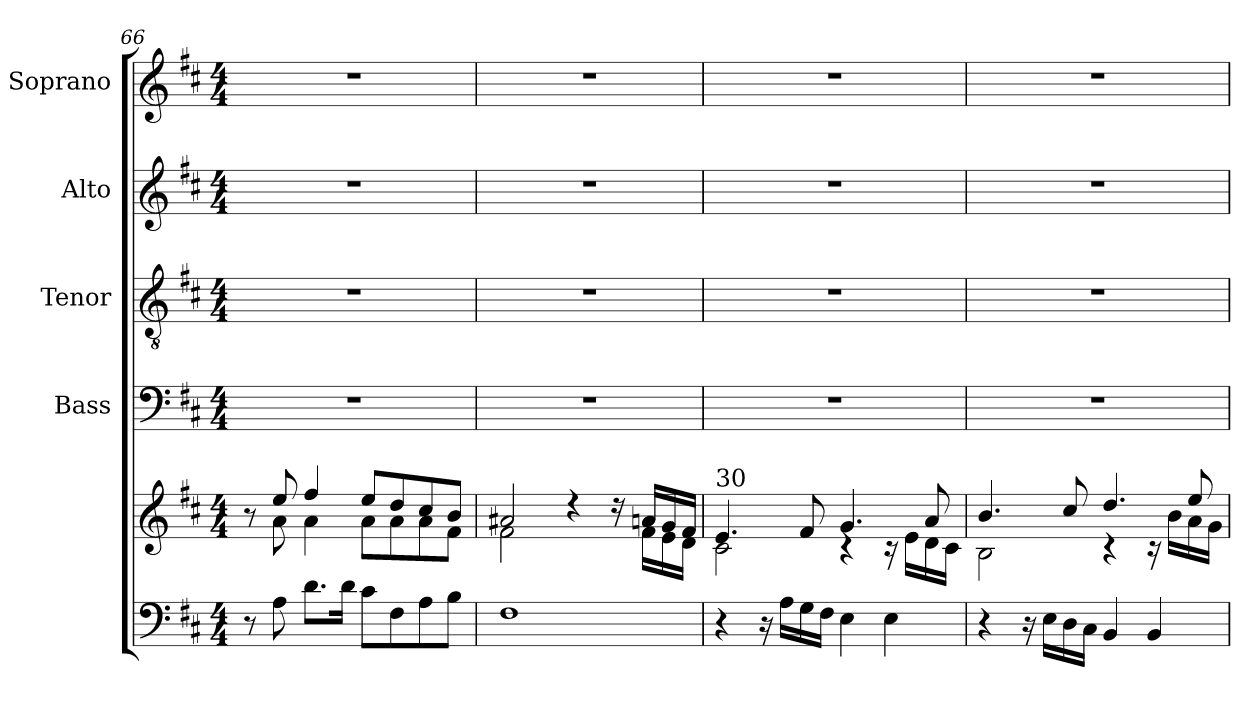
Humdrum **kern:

**kern	**kern	**kern	**kern	**kern	**kern
*part5	*part5	*part4	*part3	*part2	*part1
*staff6	*staff5	*staff4	*staff3	*staff2	*staff1
*	*	*I"Bass	*I"Tenor	*I"Alto	*I"Soprano
*clefF4	*clefG2	*clefF4	*clefGv2	*clefG2	*clefG2
*k[f#c#]	*k[f#c#]	*k[f#c#]	*k[f#c#]	*k[f#c#]	*k[f#c#]
*D:	*D:	*D:	*D:	*D:	*D:
*M4/4	*M4/4	*M4/4	*M4/4	*M4/4	*M4/4
=66	=66	=66	=66	=66	=66
*	*^	*	*	*	*
8r	8r	8ryy	1r	1r	1r	1r
8A\	8ee/	8a\	.	.	.	.
8.d\L	4ff#/	4a\	.	.	.	.
16d\Jk	.	.	.	.	.	.
8c#\L	8ee/L	8a\L	.	.	.	.
8F#\	8dd/	8a\	.	.	.	.
8A\	8cc#/	8a\	.	.	.	.
8B\J	8b/J	8f#\J	.	.	.	.
=67	=67	=67	=67	=67	=67	=67
1F#	2a#X/	2f#\	1r	1r	1r	1r
.	4rcc	4ryy	.	.	.	.
.	16rcc	16ryy	.	.	.	.
.	16an/LL	16f#\LL	.	.	.	.
.	16g/	16e\	.	.	.	.
.	16f#/JJ	16d\JJ	.	.	.	.
!!LO:LB:g=z
=68	=68	=68	=68	=68	=68	=68
!	!LO:TX:a:t=30	!	!	!	!	!
4r	4.e/	2c#\	1r	1r	1r	1r
16r	.	.	.	.	.	.
16A\LL	.	.	.	.	.	.
16G\	8f#/	.	.	.	.	.
16F#\JJ	.	.	.	.	.	.
4E\	4.g/	4rB	.	.	.	.
4E\	.	16rc	.	.	.	.
.	.	16e\LL	.	.	.	.
.	8a/	16d\	.	.	.	.
.	.	16c#\JJ	.	.	.	.
=69	=69	=69	=69	=69	=69	=69
4r	4.b/	2B\	1r	1r	1r	1r
16r	.	.	.	.	.	.
16E\LL	.	.	.	.	.	.
16D\	8cc#/	.	.	.	.	.
16C#\JJ	.	.	.	.	.	.
4BB/	4.dd/	4rc	.	.	.	.
4BB/	.	16rc	.	.	.	.
.	.	16b\LL	.	.	.	.
.	8ee/	16a\	.	.	.	.
.	.	16g\JJ	.	.	.	.
*	*v	*v	*	*	*	*
=	=	=	=	=	=
*-	*-	*-	*-	*-	*-
